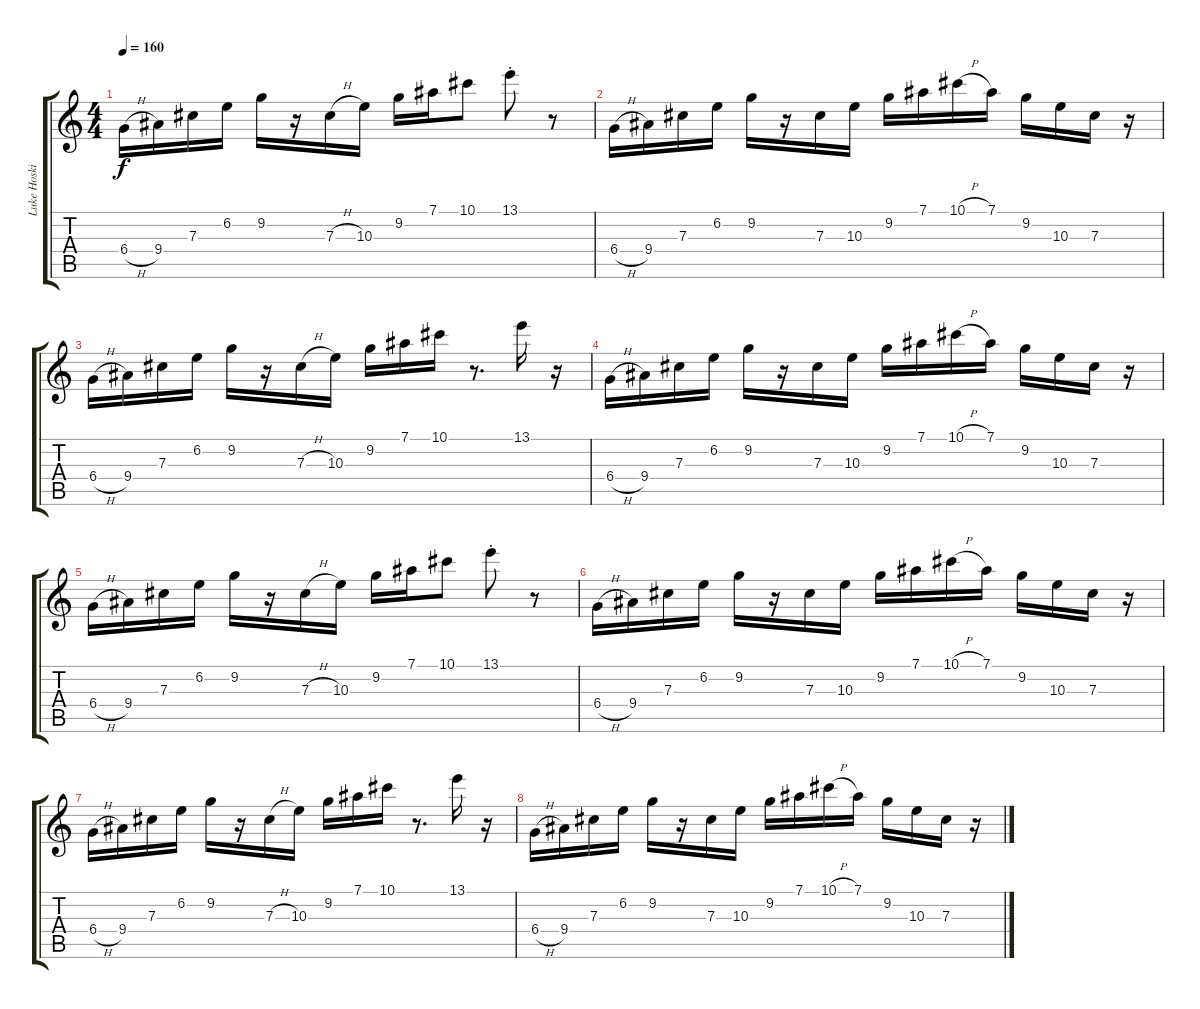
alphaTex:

\track ("Luke Hoskin" "Luke Hoski") {instrument distortionguitar}
\staff {score tabs}
\tuning (Eb4 Bb3 Gb3 Db3 Ab2 Eb2) {hide}
\ts (4 4)
\tempo 160
\clef g2
\ks c
6.4{h}.16{dy f} 9.4.16 7.3.16 6.2.16 9.2.16 r.16 7.3{h}.16 10.3.16 9.2.16 7.1.16 10.1.8 13.1{st}.8 r.8 |
6.4{h}.16 9.4.16 7.3.16 6.2.16 9.2.16 r.16 7.3.16 10.3.16 9.2.16 7.1.16 10.1{h}.16 7.1.16 9.2.16 10.3.16 7.3.16 r.16 |
6.4{h}.16 9.4.16 7.3.16 6.2.16 9.2.16 r.16 7.3{h}.16 10.3.16 9.2.16 7.1.16 10.1.16 r.8{d} 13.1.16 r.16 |
6.4{h}.16 9.4.16 7.3.16 6.2.16 9.2.16 r.16 7.3.16 10.3.16 9.2.16 7.1.16 10.1{h}.16 7.1.16 9.2.16 10.3.16 7.3.16 r.16 |
6.4{h}.16 9.4.16 7.3.16 6.2.16 9.2.16 r.16 7.3{h}.16 10.3.16 9.2.16 7.1.16 10.1.8 13.1{st}.8 r.8 |
6.4{h}.16 9.4.16 7.3.16 6.2.16 9.2.16 r.16 7.3.16 10.3.16 9.2.16 7.1.16 10.1{h}.16 7.1.16 9.2.16 10.3.16 7.3.16 r.16 |
6.4{h}.16 9.4.16 7.3.16 6.2.16 9.2.16 r.16 7.3{h}.16 10.3.16 9.2.16 7.1.16 10.1.16 r.8{d} 13.1.16 r.16 |
6.4{h}.16 9.4.16 7.3.16 6.2.16 9.2.16 r.16 7.3.16 10.3.16 9.2.16 7.1.16 10.1{h}.16 7.1.16 9.2.16 10.3.16 7.3.16 r.16
